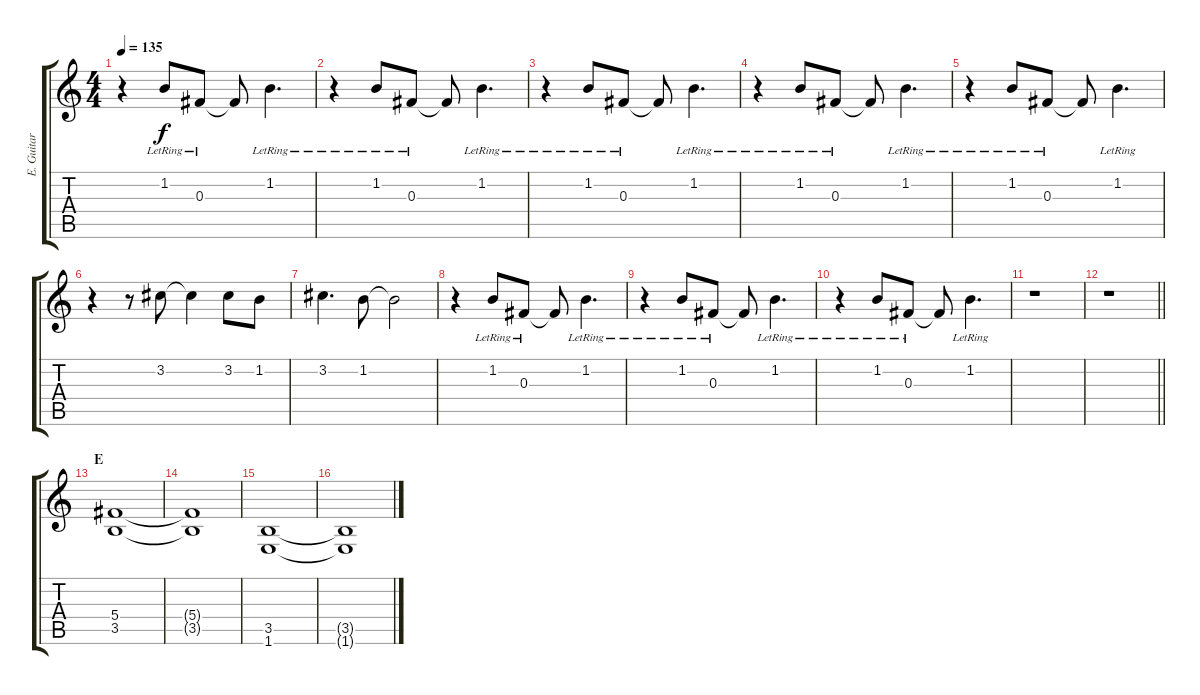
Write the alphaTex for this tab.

\track ("E. Guitar II" "E. Guitar ") {instrument overdrivenguitar}
\staff {score tabs}
\tuning (Eb4 Bb3 Gb3 Db3 Ab2 Eb2) {hide}
\ts (4 4)
\tempo 135
\clef g2
\ks c
r.4{dy f} 1.2{lr}.8 0.3{lr}.8 0.3{t}.8 1.2{lr}.4{d} |
r.4 1.2{lr}.8 0.3{lr}.8 0.3{t}.8 1.2{lr}.4{d} |
r.4 1.2{lr}.8 0.3{lr}.8 0.3{t}.8 1.2{lr}.4{d} |
r.4 1.2{lr}.8 0.3{lr}.8 0.3{t}.8 1.2{lr}.4{d} |
r.4 1.2{lr}.8 0.3{lr}.8 0.3{t}.8 1.2{lr}.4{d} |
r.4 r.8 3.2.8 3.2{t}.4 3.2.8 1.2.8 |
3.2.4{d} 1.2.8 1.2{t}.2 |
r.4 1.2{lr}.8 0.3{lr}.8 0.3{t}.8 1.2{lr}.4{d} |
r.4 1.2{lr}.8 0.3{lr}.8 0.3{t}.8 1.2{lr}.4{d} |
r.4 1.2{lr}.8 0.3{lr}.8 0.3{t}.8 1.2{lr}.4{d} |
r.1 |
\barLineRight lightlight
r.1 |
\section ("" "E")
(5.4 3.5).1 |
(5.4{t} 3.5{t}).1 |
(3.5 1.6).1 |
(3.5{t} 1.6{t}).1
